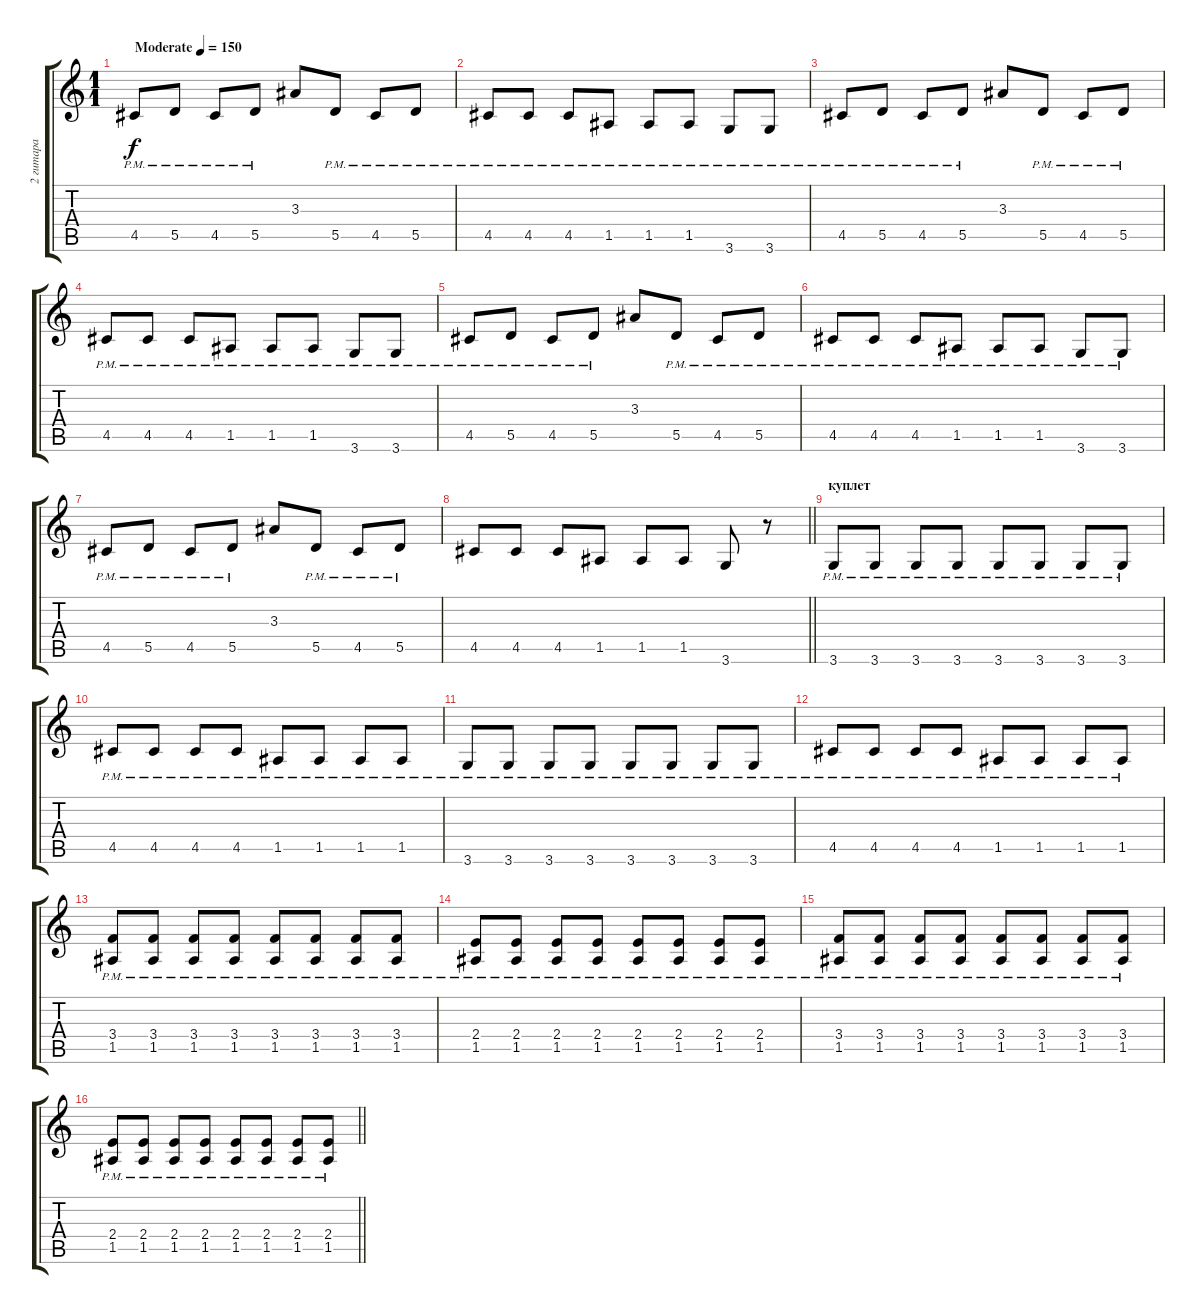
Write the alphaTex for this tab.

\track ("2 гитара" "2 гитара") {instrument overdrivenguitar}
\staff {score tabs}
\tuning (E4 B3 G3 D3 A2 E2) {hide}
\ts (1 1)
\tempo (150 "Moderate")
\clef g2
\ks c
4.5{pm}.8{dy f instrument overdrivenguitar} 5.5{pm}.8 4.5{pm}.8 5.5{pm}.8 3.3.8 5.5{pm}.8 4.5{pm}.8 5.5{pm}.8 |
4.5{pm}.8 4.5{pm}.8 4.5{pm}.8 1.5{pm}.8 1.5{pm}.8 1.5{pm}.8 3.6{pm}.8 3.6{pm}.8 |
4.5{pm}.8 5.5{pm}.8 4.5{pm}.8 5.5{pm}.8 3.3.8 5.5{pm}.8 4.5{pm}.8 5.5{pm}.8 |
4.5{pm}.8 4.5{pm}.8 4.5{pm}.8 1.5{pm}.8 1.5{pm}.8 1.5{pm}.8 3.6{pm}.8 3.6{pm}.8 |
4.5{pm}.8 5.5{pm}.8 4.5{pm}.8 5.5{pm}.8 3.3.8 5.5{pm}.8 4.5{pm}.8 5.5{pm}.8 |
4.5{pm}.8 4.5{pm}.8 4.5{pm}.8 1.5{pm}.8 1.5{pm}.8 1.5{pm}.8 3.6{pm}.8 3.6{pm}.8 |
4.5{pm}.8 5.5{pm}.8 4.5{pm}.8 5.5{pm}.8 3.3.8 5.5{pm}.8 4.5{pm}.8 5.5{pm}.8 |
\barLineRight lightlight
4.5.8 4.5.8 4.5.8 1.5.8 1.5.8 1.5.8 3.6.8 r.8 |
\section ("" "куплет")
3.6{pm}.8{volume 8} 3.6{pm}.8 3.6{pm}.8 3.6{pm}.8 3.6{pm}.8 3.6{pm}.8 3.6{pm}.8 3.6{pm}.8 |
4.5{pm}.8 4.5{pm}.8 4.5{pm}.8 4.5{pm}.8 1.5{pm}.8 1.5{pm}.8 1.5{pm}.8 1.5{pm}.8 |
3.6{pm}.8 3.6{pm}.8 3.6{pm}.8 3.6{pm}.8 3.6{pm}.8 3.6{pm}.8 3.6{pm}.8 3.6{pm}.8 |
4.5{pm}.8 4.5{pm}.8 4.5{pm}.8 4.5{pm}.8 1.5{pm}.8 1.5{pm}.8 1.5{pm}.8 1.5{pm}.8 |
(3.4 1.5{pm}).8 (3.4 1.5{pm}).8 (3.4{pm} 1.5).8 (3.4 1.5{pm}).8 (3.4 1.5{pm}).8 (3.4 1.5{pm}).8 (3.4{pm} 1.5).8 (3.4 1.5{pm}).8 |
(2.4 1.5{pm}).8 (2.4 1.5{pm}).8 (2.4{pm} 1.5).8 (2.4 1.5{pm}).8 (2.4{pm} 1.5).8 (2.4{pm} 1.5).8 (2.4{pm} 1.5).8 (2.4{pm} 1.5).8 |
(3.4{pm} 1.5).8 (3.4{pm} 1.5).8 (3.4{pm} 1.5).8 (3.4{pm} 1.5).8 (3.4{pm} 1.5).8 (3.4{pm} 1.5).8 (3.4{pm} 1.5).8 (3.4{pm} 1.5).8 |
\barLineRight lightlight
(2.4{pm} 1.5).8 (2.4{pm} 1.5).8 (2.4{pm} 1.5).8 (2.4{pm} 1.5).8 (2.4{pm} 1.5).8 (2.4{pm} 1.5).8 (2.4{pm} 1.5).8 (2.4{pm} 1.5).8
